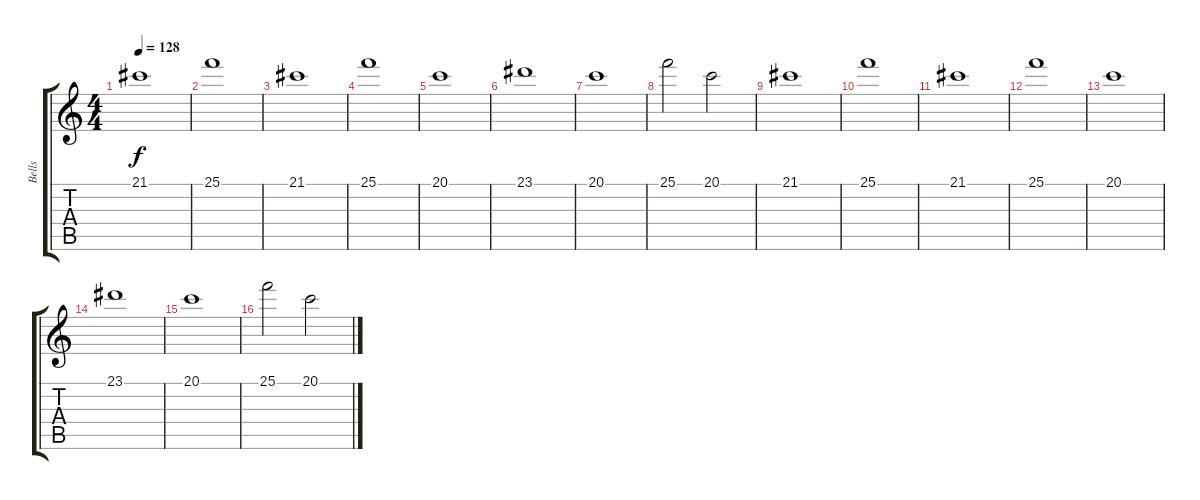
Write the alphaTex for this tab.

\track ("Bells" "Bells") {instrument glockenspiel}
\staff {score tabs}
\tuning (E4 B3 G3 D3 A2 E2) {hide}
\ts (4 4)
\tempo 128
\clef g2
\ks c
21.1.1{dy f} |
25.1.1 |
21.1.1 |
25.1.1 |
20.1.1 |
23.1.1 |
20.1.1 |
25.1.2 20.1.2 |
21.1.1 |
25.1.1 |
21.1.1 |
25.1.1 |
20.1.1 |
23.1.1 |
20.1.1 |
25.1.2 20.1.2
